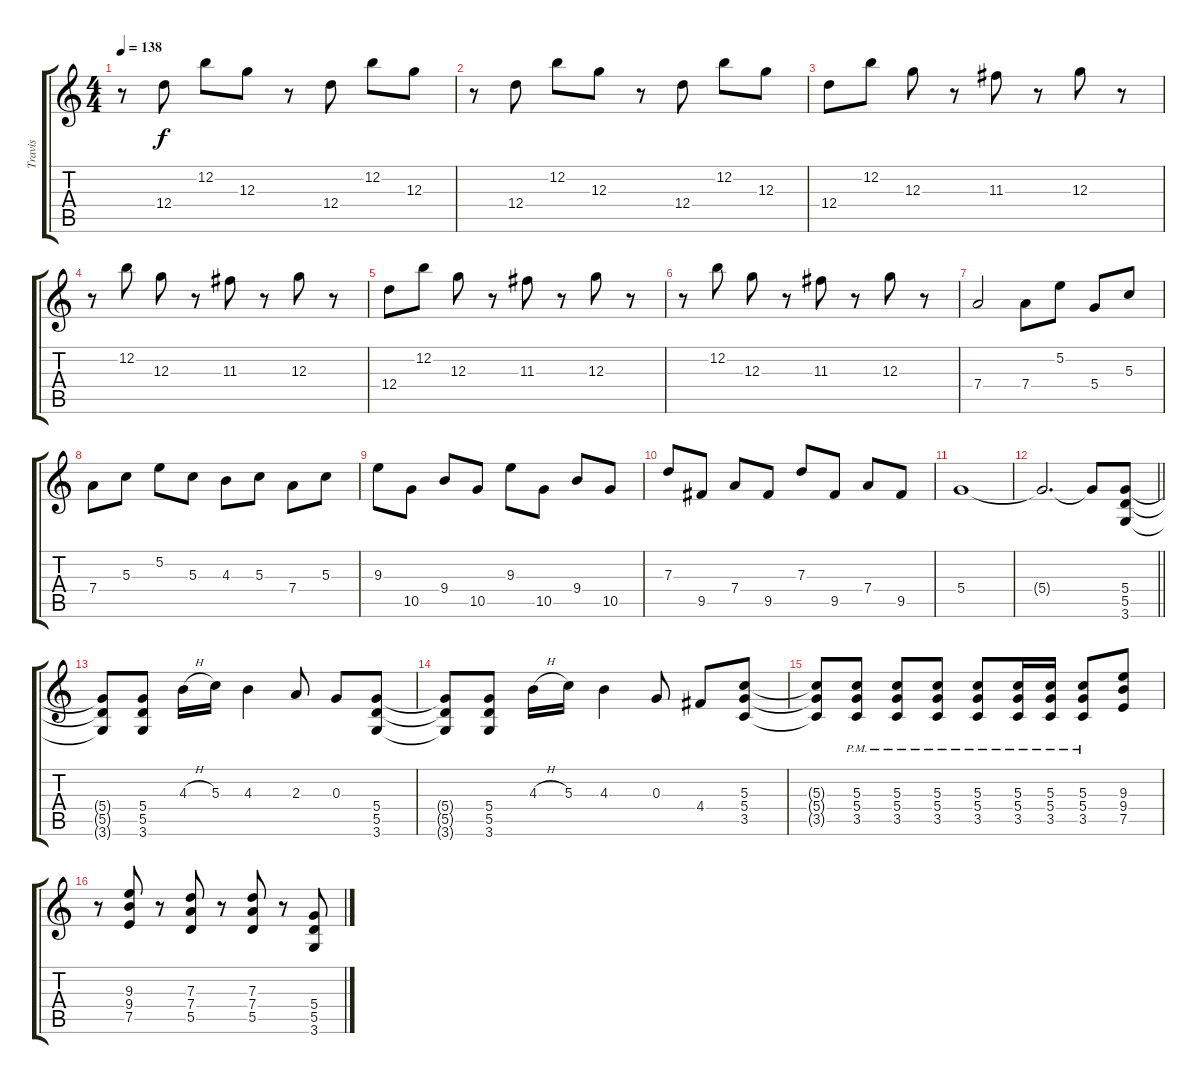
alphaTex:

\track ("Travis" "Travis") {instrument distortionguitar}
\staff {score tabs}
\tuning (E4 B3 G3 D3 A2 E2) {hide}
\ts (4 4)
\tempo 138
\clef g2
\ks c
r.8{dy f} 12.4.8 12.2.8 12.3.8 r.8 12.4.8 12.2.8 12.3.8 |
r.8 12.4.8 12.2.8 12.3.8 r.8 12.4.8 12.2.8 12.3.8 |
12.4.8 12.2.8 12.3.8 r.8 11.3.8 r.8 12.3.8 r.8 |
r.8 12.2.8 12.3.8 r.8 11.3.8 r.8 12.3.8 r.8 |
12.4.8 12.2.8 12.3.8 r.8 11.3.8 r.8 12.3.8 r.8 |
r.8 12.2.8 12.3.8 r.8 11.3.8 r.8 12.3.8 r.8 |
7.4.2 7.4.8 5.2.8 5.4.8 5.3.8 |
7.4.8 5.3.8 5.2.8 5.3.8 4.3.8 5.3.8 7.4.8 5.3.8 |
9.3.8 10.5.8 9.4.8 10.5.8 9.3.8 10.5.8 9.4.8 10.5.8 |
7.3.8 9.5.8 7.4.8 9.5.8 7.3.8 9.5.8 7.4.8 9.5.8 |
5.4.1 |
\barLineRight lightlight
5.4{t}.2{d} 5.4{t}.8 (5.4 5.5 3.6).8 |
(5.4{t} 5.5{t} 3.6{t}).8 (5.4 5.5 3.6).8 4.3{h}.16 5.3.16 4.3.4 2.3.8 0.3.8 (5.4 5.5 3.6).8 |
(5.4{t} 5.5{t} 3.6{t}).8 (5.4 5.5 3.6).8 4.3{h}.16 5.3.16 4.3.4 0.3.8 4.4.8 (5.3 5.4 3.5).8 |
(5.3{t} 5.4{t} 3.5{t}).8 (5.3{pm} 5.4{pm} 3.5{pm}).8 (5.3{pm} 5.4{pm} 3.5{pm}).8 (5.3{pm} 5.4{pm} 3.5{pm}).8 (5.3{pm} 5.4{pm} 3.5{pm}).8 (5.3{pm} 5.4{pm} 3.5{pm}).16 (5.3{pm} 5.4{pm} 3.5{pm}).16 (5.3{pm} 5.4{pm} 3.5{pm}).8 (9.3 9.4 7.5).8 |
r.8 (9.3 9.4 7.5).8 r.8 (7.3 7.4 5.5).8 r.8 (7.3 7.4 5.5).8 r.8 (5.4 5.5 3.6).8
